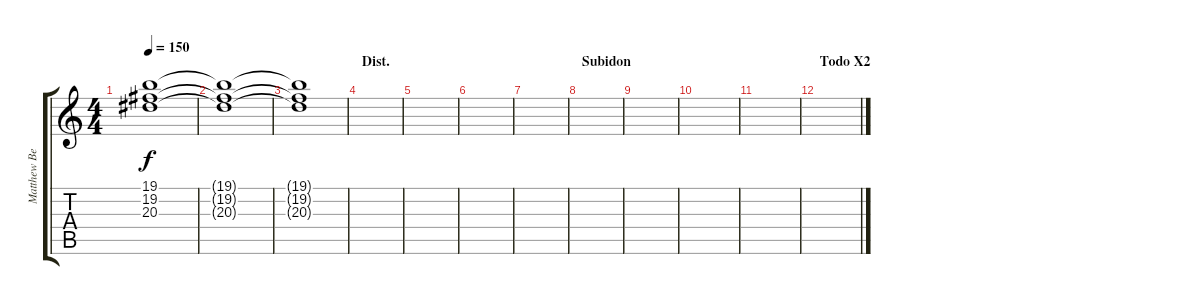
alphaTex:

\track ("Matthew Bellamy" "Matthew Be") {instrument acousticgrandpiano}
\staff {score tabs}
\tuning (E4 B3 G3 D3 A2 E2) {hide}
\ts (4 4)
\tempo 150
\clef g2
\ks c
(19.1{t} 19.2{t} 20.3{t}).1{dy f} |
(19.1{t} 19.2{t} 20.3{t}).1 |
(19.1{t} 19.2{t} 20.3{t}).1 |
\section ("" "Dist.")
|
|
|
|
\section ("" "Subidon")
|
|
|
|
\section ("" "Todo X2")
